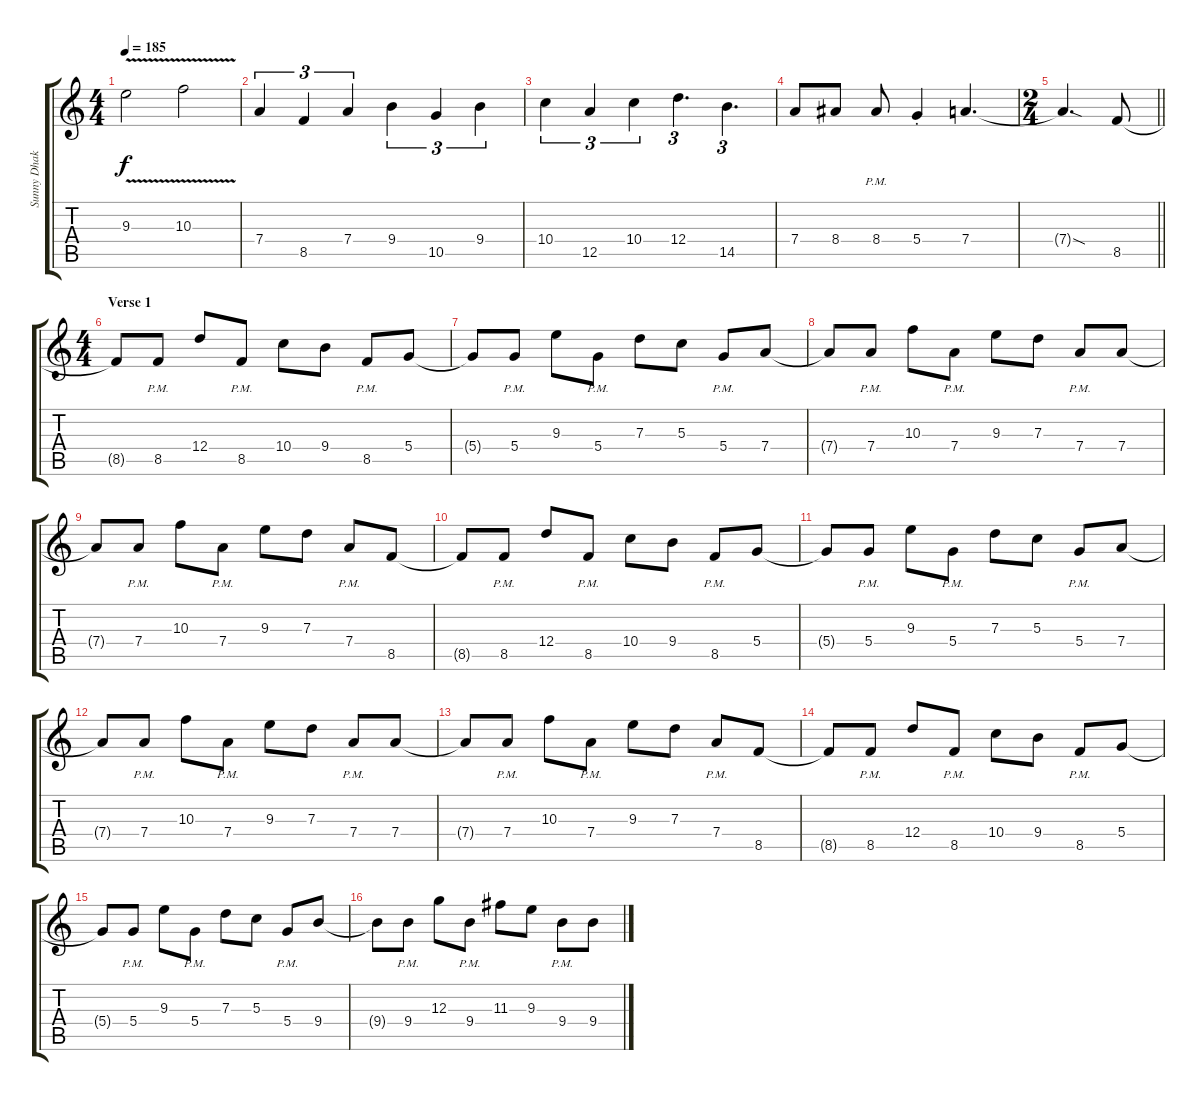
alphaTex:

\track ("Sunny Dhak" "Sunny Dhak") {instrument distortionguitar}
\staff {score tabs}
\tuning (E4 B3 G3 D3 A2 E2) {hide}
\ts (4 4)
\tempo 185
\clef g2
\ks c
9.3{v}.2{dy f} 10.3{v}.2 |
7.4.4{tu (3 2)} 8.5.4{tu (3 2)} 7.4.4{tu (3 2)} 9.4.4{tu (3 2)} 10.5.4{tu (3 2)} 9.4.4{tu (3 2)} |
10.4.4{tu (3 2)} 12.5.4{tu (3 2)} 10.4.4{tu (3 2)} 12.4.4{d tu (3 2)} 14.5.4{d tu (3 2)} |
7.4.8 8.4.8 8.4{pm}.8 5.4{st}.4 7.4.4{d} |
\ts (2 4)
\barLineRight lightlight
7.4{sod t}.4{d} 8.5.8 |
\ts (4 4)
\section ("" "Verse 1")
8.5{t}.8 8.5{pm}.8 12.4.8 8.5{pm}.8 10.4.8 9.4.8 8.5{pm}.8 5.4.8 |
5.4{t}.8 5.4{pm}.8 9.3.8 5.4{pm}.8 7.3.8 5.3.8 5.4{pm}.8 7.4.8 |
7.4{t}.8 7.4{pm}.8 10.3.8 7.4{pm}.8 9.3.8 7.3.8 7.4{pm}.8 7.4.8 |
7.4{t}.8 7.4{pm}.8 10.3.8 7.4{pm}.8 9.3.8 7.3.8 7.4{pm}.8 8.5.8 |
8.5{t}.8 8.5{pm}.8 12.4.8 8.5{pm}.8 10.4.8 9.4.8 8.5{pm}.8 5.4.8 |
5.4{t}.8 5.4{pm}.8 9.3.8 5.4{pm}.8 7.3.8 5.3.8 5.4{pm}.8 7.4.8 |
7.4{t}.8 7.4{pm}.8 10.3.8 7.4{pm}.8 9.3.8 7.3.8 7.4{pm}.8 7.4.8 |
7.4{t}.8 7.4{pm}.8 10.3.8 7.4{pm}.8 9.3.8 7.3.8 7.4{pm}.8 8.5.8 |
8.5{t}.8 8.5{pm}.8 12.4.8 8.5{pm}.8 10.4.8 9.4.8 8.5{pm}.8 5.4.8 |
5.4{t}.8 5.4{pm}.8 9.3.8 5.4{pm}.8 7.3.8 5.3.8 5.4{pm}.8 9.4.8 |
9.4{t}.8 9.4{pm}.8 12.3.8 9.4{pm}.8 11.3.8 9.3.8 9.4{pm}.8 9.4.8
